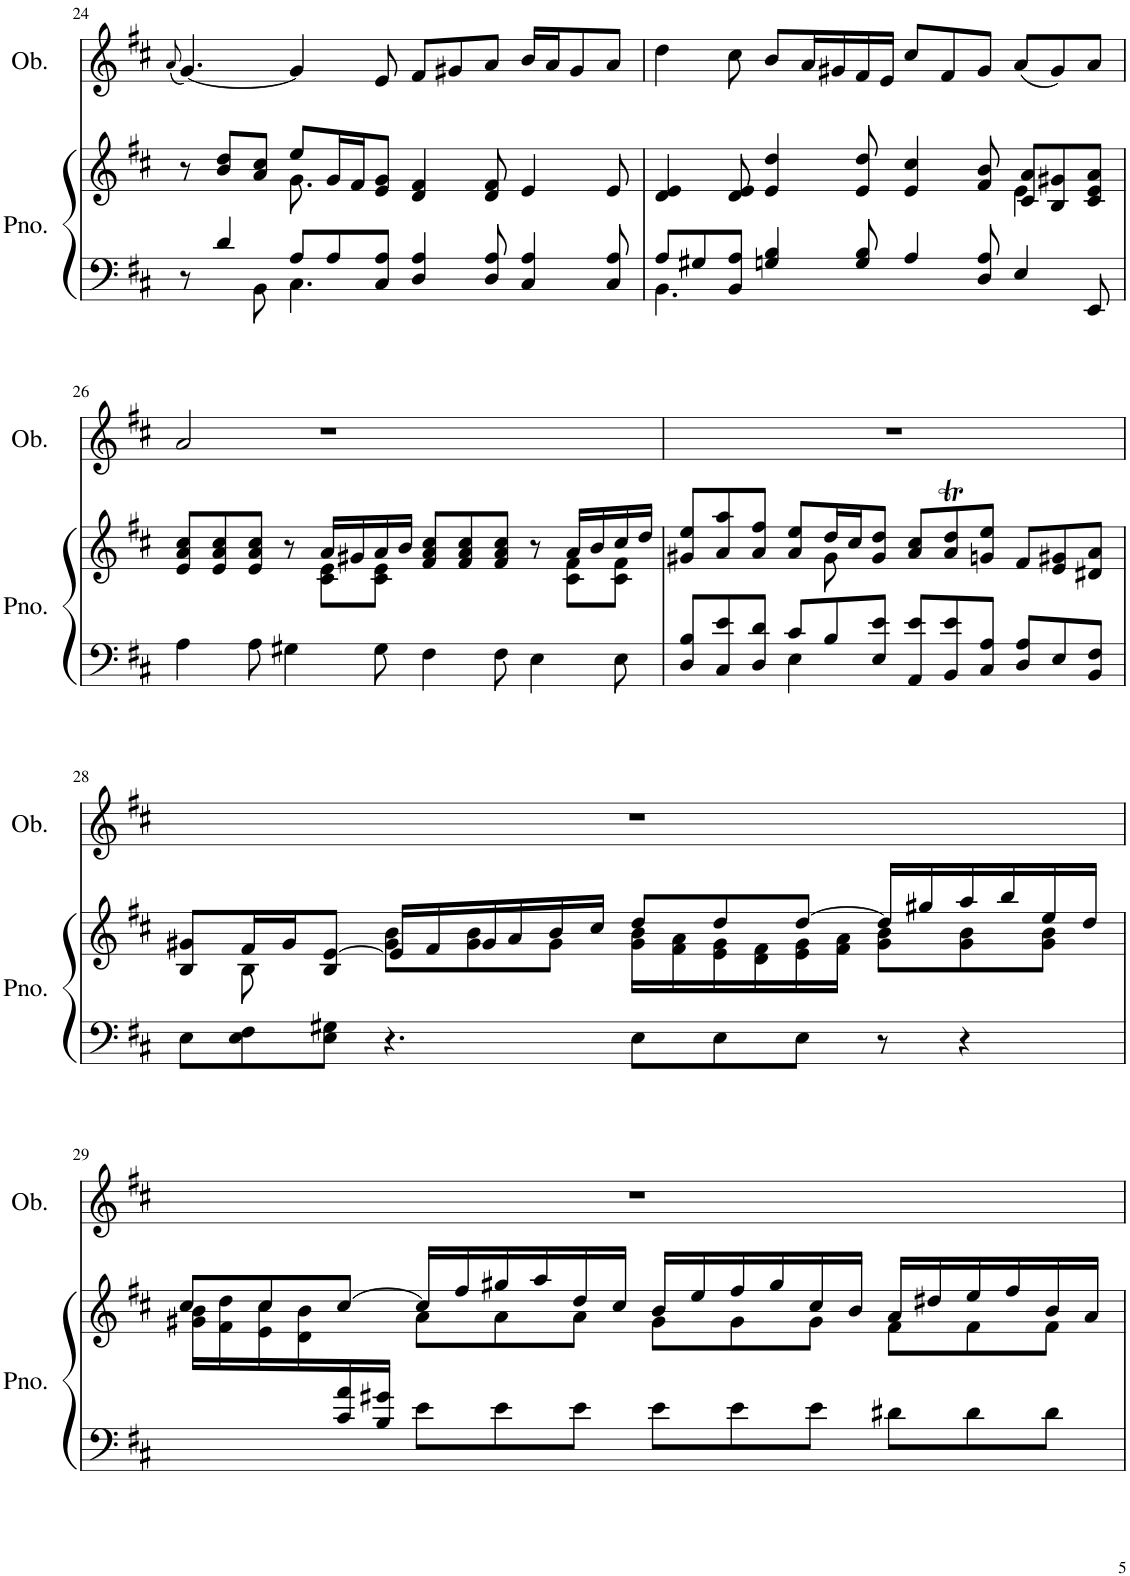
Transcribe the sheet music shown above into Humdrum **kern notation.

**kern	**kern	**kern
*part2	*part2	*part1
*staff3	*staff2	*staff1
*I"Piano	*	*I"Oboe
*I'Pno.	*	*I'Ob.
!!LO:PB:g=z
*clefF4	*clefG2	*clefG2
*k[f#c#]	*k[f#c#]	*k[f#c#]
*M12/8	*M12/8	*M12/8
=24	=24	=24
.	.	(8qa/
*^	*^	*
8r	4ryy	8r	4.ryy	[4.g/)
4d/	.	8b/ 8dd/L	.	.
.	8BB\	8a/ 8cc#/J	.	.
8A/L	4.C#\	8ee/L	8.g\	4g/]
8A/	.	16g/L	.	.
.	.	16f#/J	2...ryy	.
8C#/ 8A/J	.	8e/ 8g/J	.	8e/
4D/ 4A/	2.ryy	4d/ 4f#/	.	8f#/L
.	.	.	.	8g#X/
8D/ 8A/	.	8d/ 8f#/	.	8a/J
4C#/ 4A/	.	4e/	.	16b/LL
.	.	.	.	16a/J
.	.	.	.	8g#/
8C#/ 8A/	.	8e/	.	8a/J
=25	=25	=25	=25	=25
8A/L	4.BB\	4d/ 4e/	8ryy	4dd\
*	*	*v	*v	*
8G#X/	.	.	.
8BB/ 8A/J	.	8d/ 8e/	8cc#\
4Gn/ 4B/	1ryy	4e/ 4dd/	8b/L
.	.	.	16a/L
.	.	.	16g#X/
8G/ 8B/	.	8e/ 8dd/	16f#/
.	.	.	16e/JJ
4A/	.	4e/ 4cc#/	8cc#/L
.	.	.	8f#/
8D/ 8A/	.	8f#/ 8b/	8g#/J
*	*	*^	*
4E/	.	8c#/ 8a/L	4e\	(8a/L
.	.	8B/ 8g#X/	.	8g#/)
8EE/	8ryy	8c#/ 8e/ 8a/J	8ryy	8a/J
*v	*v	*	*	*
!!LO:LB:g=z
=26	=26	=26	=26
4A\	8e/ 8a/ 8cc#/L	2ryy	2a/
.	8e/ 8a/ 8cc#/	.	.
8A\	8e/ 8a/ 8cc#/J	.	.
4G#X\	8r	.	.
.	16a/LL	8c#\ 8e\L	1r
.	16g#X/	.	.
8G#\	16a/	8c#\ 8e\J	.
.	16b/JJ	.	.
4F#\	8f#/ 8a/ 8cc#/L	2ryy	.
.	8f#/ 8a/ 8cc#/	.	.
8F#\	8f#/ 8a/ 8cc#/J	.	.
4E\	8r	.	.
.	16a/LL	8c#\ 8f#\L	.
.	16b/	.	.
8E\	16cc#/	8c#\ 8f#\J	.
.	16dd/JJ	.	.
=27	=27	=27	=27
*^	*	*	*
8D/ 8B/L	4.ryy	8g#X/ 8ee/L	2ryy	1.r
8C#/ 8e/	.	8a/ 8aa/	.	.
8D/ 8d/J	.	8a/ 8ff#/J	.	.
8c#/L	4E\	8a/ 8ee/L	.	.
8B/	.	16dd/L	8g#\	.
.	.	16cc#/J	.	.
8E/ 8e/J	2..ryy	8g#/ 8dd/J	2..ryy	.
8AA/ 8e/L	.	8a/ 8cc#/L	.	.
8BB/ 8e/	.	8a/T 8dd/T	.	.
8C#/ 8A/J	.	8gn/ 8ee/J	.	.
8D/ 8A/L	.	8f#/L	.	.
8E/	.	8e/ 8g#X/	.	.
8BB/ 8F#/J	.	8d#X/ 8a/J	.	.
*v	*v	*	*	*
!!LO:LB:g=z
=28	=28	=28	=28
8E\L	8B/ 8g#X/L	8ryy	1.r
8E\ 8F#\	16f#/L	8B\	.
.	16g#/J	.	.
8E\ 8G#X\J	8B/ [8e/J	8ryy	.
4.r	16e/LL]	8g#\ 8b\L	.
.	16f#/	.	.
.	16g#/	8g#\ 8b\	.
.	16a/	.	.
.	16b/	8g#\J	.
.	16cc#/JJ	.	.
8E\L	8dd/L	16g#\ 16b\LL	.
.	.	16f#\ 16a\	.
8E\	8dd/	16e\ 16g#\	.
.	.	16d\ 16f#\	.
8E\J	[8dd/J	16e\ 16g#\	.
.	.	16f#\ 16a\JJ	.
8r	16dd/LL]	8g#\ 8b\L	.
.	16gg#X/	.	.
4r	16aa/	8g#\ 8b\	.
.	16bb/	.	.
.	16ee/	8g#\ 8b\J	.
.	16dd/JJ	.	.
!!LO:LB:g=z
=29	=29	=29	=29
*	*	*^	*
4ryy	8cc#/L	4.ryy	16g#X\ 16b\LL	1.r
.	.	.	16f#\ 16dd\	.
.	8cc#/	.	16e\ 16cc#\	.
.	.	.	16d\ 16b\	.
16c#/ 16a/	[8cc#/J	.	1ryy	.
16B/ 16g#X/JJ	.	.	.	.
8e\L	16cc#/LL]	8a\L	.	.
.	16ff#/	.	.	.
8e\	16gg#X/	8a\	.	.
.	16aa/	.	.	.
8e\J	16dd/	8a\J	.	.
.	16cc#/JJ	.	.	.
8e\L	16b/LL	8g#\L	.	.
.	16ee/	.	.	.
8e\	16ff#/	8g#\	.	.
.	16gg#/	.	.	.
8e\J	16cc#/	8g#\J	.	.
.	16b/JJ	.	.	.
8d#X\L	16a/LL	8f#\L	.	.
.	16dd#X/	.	.	.
8d#\	16ee/	8f#\	4ryy	.
.	16ff#/	.	.	.
8d#\J	16b/	8f#\J	.	.
.	16a/JJ	.	.	.
*	*v	*v	*v	*
=	=	=
*-	*-	*-
